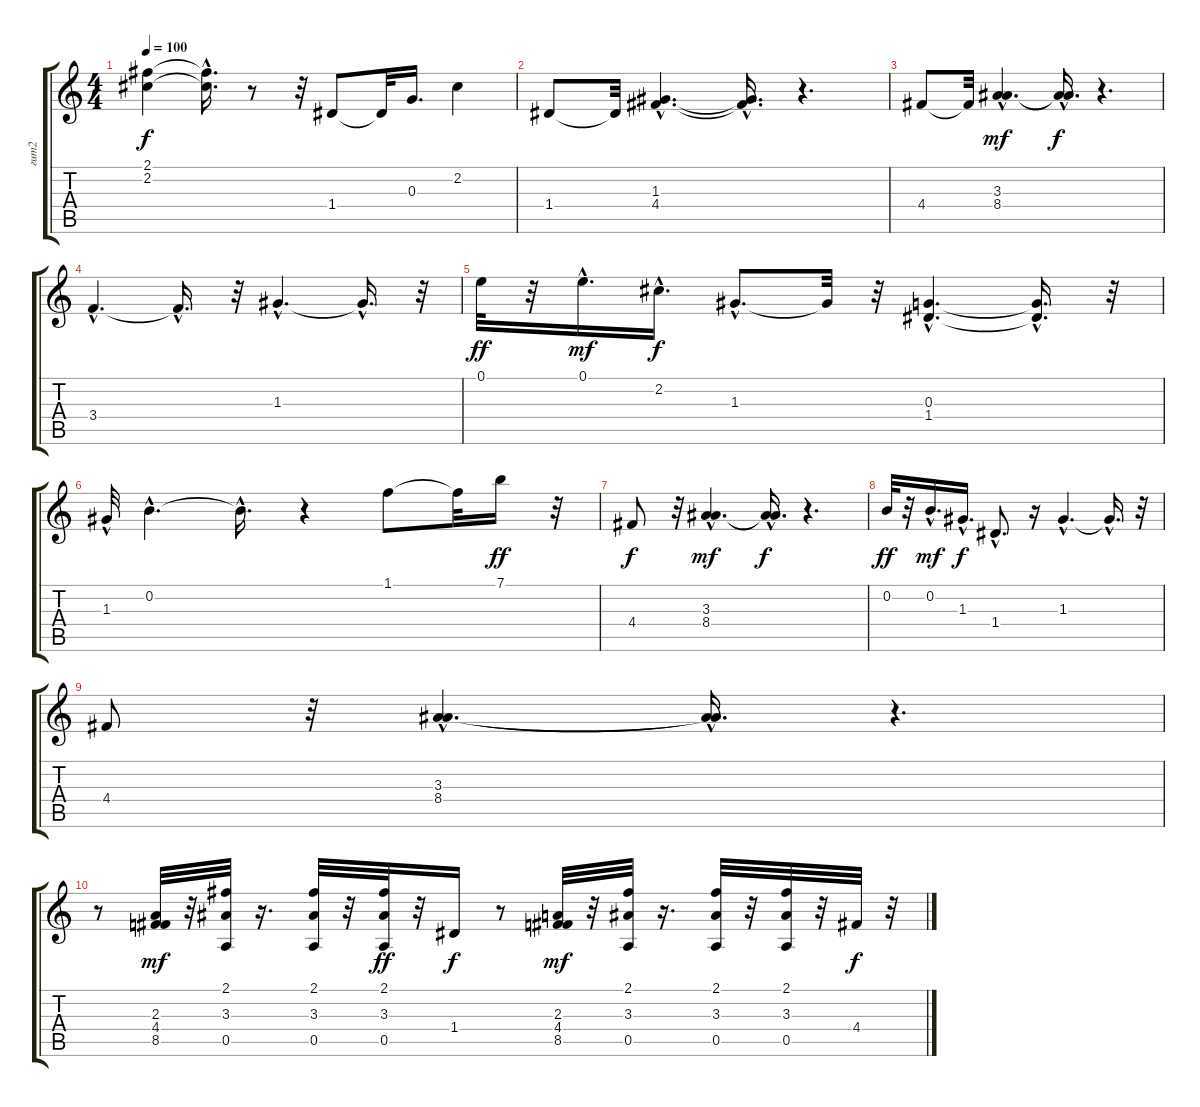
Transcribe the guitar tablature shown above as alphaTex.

\track ("гит2" "гит2") {instrument acousticguitarsteel}
\staff {score tabs}
\tuning (E4 B3 G3 D3 A2 E2) {hide}
\ts (4 4)
\tempo 100
\clef g2
\ks c
(2.1 2.2).4{dy f} (2.1{hac t} 2.2{hac t}).16{d} r.8 r.32 1.4.8 1.4{t}.32 0.3.16{d} 2.2.4 |
1.4.8 1.4{t}.32 (1.3{hac} 4.4{hac}).4{d} (1.3{hac t} 4.4{hac t}).16{d} r.4{d} |
4.4.8 4.4{t}.32 (3.3{hac} 8.4{hac}).4{d dy mf} (3.3{hac t} 8.4{hac t}).16{d dy f} r.4{d} |
3.4{hac}.4{d} 3.4{hac t}.16{d} r.32 1.3{hac}.4{d} 1.3{hac t}.16{d} r.32 |
0.1.32{dy ff} r.32 0.1{hac}.16{d dy mf} 2.2{hac}.16{d dy f} 1.3{hac}.8{d} 1.3{t}.32 r.32 (0.3{hac} 1.4{hac}).4{d} (0.3{hac t} 1.4{hac t}).16{d} r.32 |
1.3{hac}.32 0.2{hac}.4{d} 0.2{hac t}.16{d} r.4 1.1.8 1.1{t}.32 7.1.16{dy ff} r.32 |
4.4.8{dy f} r.32 (3.3{hac} 8.4{hac}).4{d dy mf} (3.3{hac t} 8.4{hac t}).16{d dy f} r.4{d} |
0.2.32{dy ff} r.32 0.2{hac}.16{d dy mf} 1.3{hac}.16{d dy f} 1.4{hac}.8{d} r.16 1.3{hac}.4{d} 1.3{hac t}.16{d} r.32 |
4.4.8 r.32 (3.3{hac} 8.4{hac}).4{d} (3.3{hac t} 8.4{hac t}).16{d} r.4{d} |
r.8 (2.3 4.4 8.5).32{dy mf} r.32 (2.1 3.3 0.5).32 r.16{d} (2.1 3.3 0.5).32 r.32 (2.1 3.3 0.5).32{dy ff} r.32 1.4.16{dy f} r.8 (2.3 4.4 8.5).32{dy mf} r.32 (2.1 3.3 0.5).32 r.16{d} (2.1 3.3 0.5).32 r.32 (2.1 3.3 0.5).32 r.32 4.4.32{dy f} r.32
